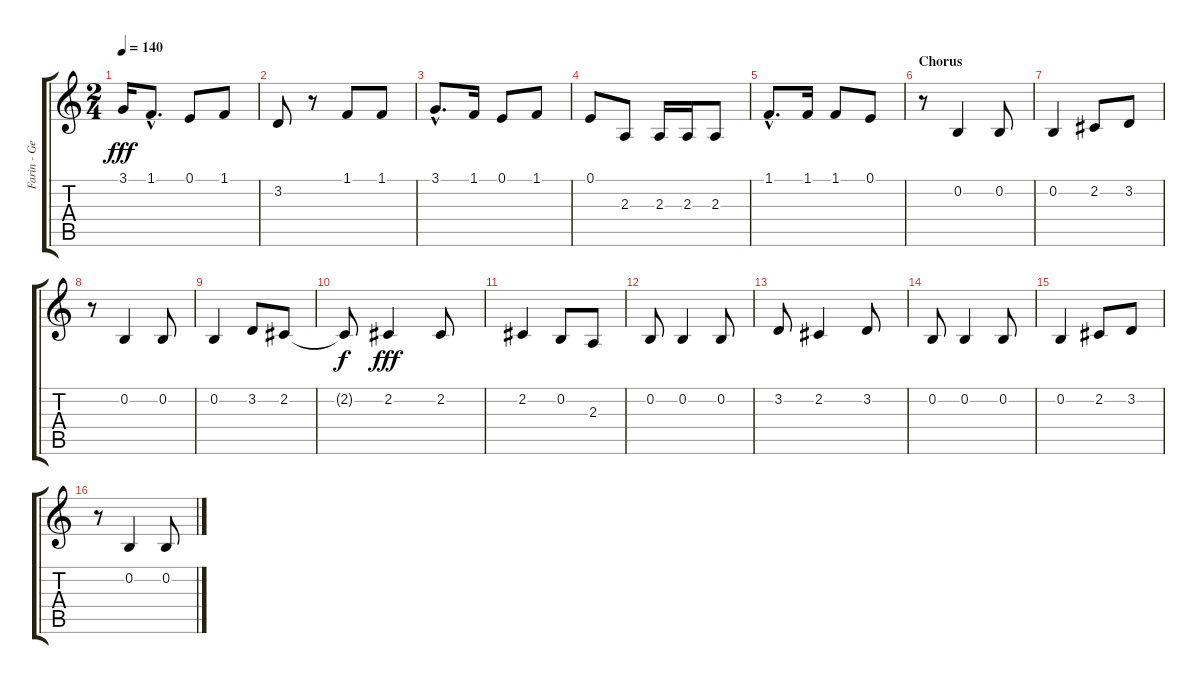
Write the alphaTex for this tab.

\track ("Farin - Gesang" "Farin - Ge") {instrument tenorsax}
\staff {score tabs}
\tuning (E4 B3 G3 D3 A2 E2) {hide}
\ts (2 4)
\tempo 140
\clef g2
\ks c
3.1.16{dy fff} 1.1{hac}.8{d} 0.1.8 1.1.8 |
3.2.8 r.8 1.1.8 1.1.8 |
3.1{hac}.8{d} 1.1.16 0.1.8 1.1.8 |
0.1.8 2.3.8 2.3.16 2.3.16 2.3.8 |
1.1{hac}.8{d} 1.1.16 1.1.8 0.1.8 |
\section ("" "Chorus")
r.8 0.2.4 0.2.8 |
0.2.4 2.2.8 3.2.8 |
r.8 0.2.4 0.2.8 |
0.2.4 3.2.8 2.2.8 |
2.2{t}.8{dy f} 2.2.4{dy fff} 2.2.8 |
2.2.4 0.2.8 2.3.8 |
0.2.8 0.2.4 0.2.8 |
3.2.8 2.2.4 3.2.8 |
0.2.8 0.2.4 0.2.8 |
0.2.4 2.2.8 3.2.8 |
r.8 0.2.4 0.2.8
